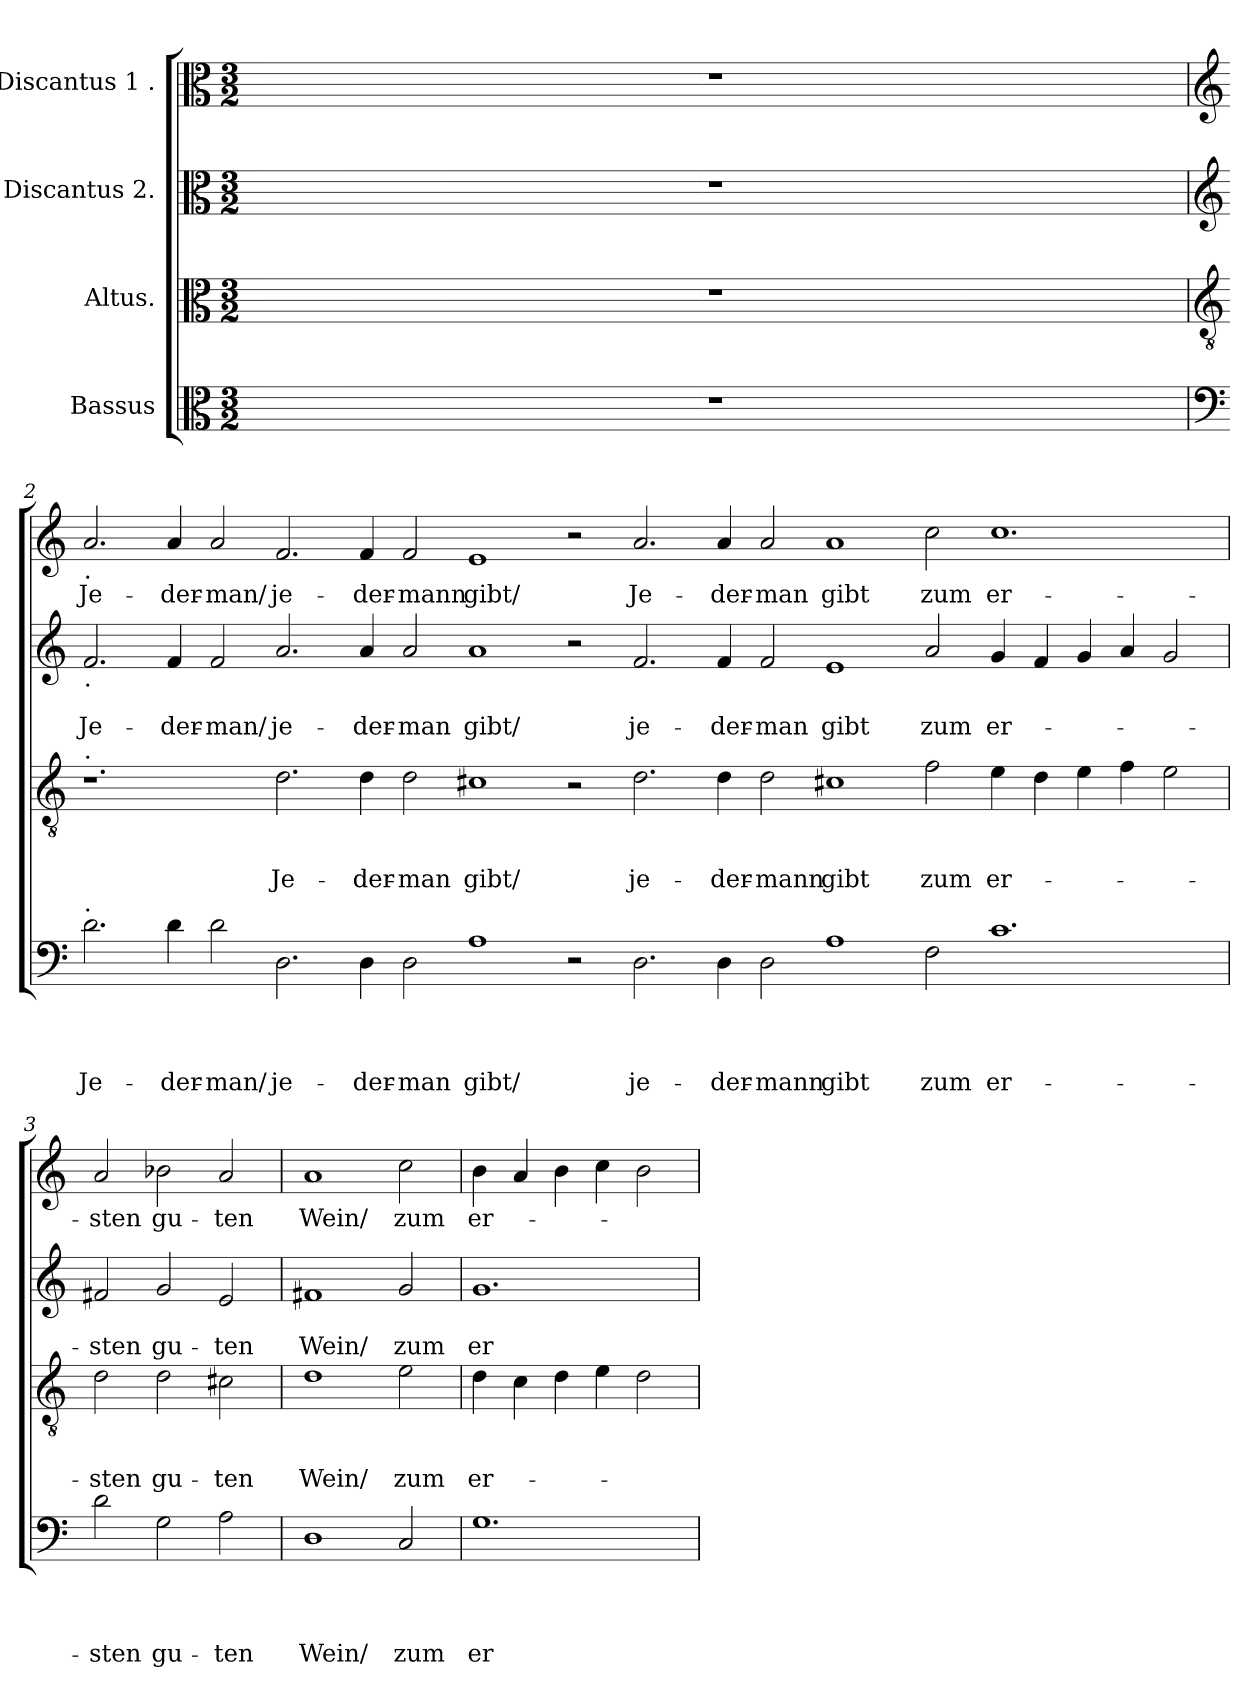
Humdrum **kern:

**kern	**text	**text	**text	**text	**kern	**text	**text	**text	**kern	**text	**text	**kern	**text
*part4	*part4	*part4	*part4	*part4	*part3	*part3	*part3	*part3	*part2	*part2	*part2	*part1	*part1
*staff4	*staff4	*staff4	*staff4	*staff4	*staff3	*staff3	*staff3	*staff3	*staff2	*staff2	*staff2	*staff1	*staff1
*I"Bassus	*	*	*	*	*I"Altus.	*	*	*	*I"Discantus 2.	*	*	*I"Discantus 1 .	*
*clefC3	*	*	*	*	*clefC3	*	*	*	*clefC3	*	*	*clefC3	*
*k[]	*	*	*	*	*k[]	*	*	*	*k[]	*	*	*k[]	*
*C:	*	*	*	*	*C:	*	*	*	*C:	*	*	*C:	*
*M3/2	*	*	*	*	*M3/2	*	*	*	*M3/2	*	*	*M3/2	*
=1	=1	=1	=1	=1	=1	=1	=1	=1	=1	=1	=1	=1	=1
1.r	.	.	.	.	1.r	.	.	.	1.r	.	.	1.r	.
=2	=2	=2	=2	=2	=2	=2	=2	=2	=2	=2	=2	=2	=2
*clefF4	*	*	*	*	*clefGv2	*	*	*	*clefG2	*	*	*clefG2	*
!	!	!	!	!	!	!	!	!	!	!	!	!LO:TX:b:t=.	!
!	!	!	!	!	!	!	!	!	!LO:TX:b:t=.	!	!	!	!
!	!	!	!	!	!LO:TX:a:t=.	!	!	!	!	!	!	!	!
!LO:TX:a:t=.	!	!	!	!	!	!	!	!	!	!	!	!	!
!	!	!	!	!LO:LY:b	!	!	!	!	!	!	!LO:LY:b	!	!LO:LY:b
2.d\	.	.	.	Je-	1.r	.	.	.	2.f/	.	Je-	2.a/	Je-
!	!	!	!	!LO:LY:b	!	!	!	!	!	!	!LO:LY:b	!	!LO:LY:b
4d\	.	.	.	-der-	.	.	.	.	4f/	.	-der-	4a/	-der-
!	!	!	!	!LO:LY:b	!	!	!	!	!	!	!LO:LY:b	!	!LO:LY:b
2d\	.	.	.	-man/	.	.	.	.	2f/	.	-man/	2a/	-man/
!	!	!	!	!LO:LY:b	!	!	!	!LO:LY:b	!	!	!LO:LY:b	!	!LO:LY:b
2.D\	.	.	.	je-	2.d\	.	.	Je-	2.a/	.	je-	2.f/	je-
!	!	!	!	!LO:LY:b	!	!	!	!LO:LY:b	!	!	!LO:LY:b	!	!LO:LY:b
4D\	.	.	.	-der-	4d\	.	.	-der-	4a/	.	-der-	4f/	-der-
!	!	!	!	!LO:LY:b	!	!	!	!LO:LY:b	!	!	!LO:LY:b	!	!LO:LY:b
2D\	.	.	.	-man	2d\	.	.	-man	2a/	.	-man	2f/	-mann
!	!	!	!	!LO:LY:b	!	!	!	!LO:LY:b	!	!	!LO:LY:b	!	!LO:LY:b
1A	.	.	.	gibt/	1c#X	.	.	gibt/	1a	.	gibt/	1e	gibt/
2r	.	.	.	.	2r	.	.	.	2r	.	.	2r	.
!	!	!	!	!LO:LY:b	!	!	!	!LO:LY:b	!	!	!LO:LY:b	!	!LO:LY:b
2.D\	.	.	.	je-	2.d\	.	.	je-	2.f/	.	je-	2.a/	Je-
!	!	!	!	!LO:LY:b	!	!	!	!LO:LY:b	!	!	!LO:LY:b	!	!LO:LY:b
4D\	.	.	.	-der-	4d\	.	.	-der-	4f/	.	-der-	4a/	-der-
!	!	!	!	!LO:LY:b	!	!	!	!LO:LY:b	!	!	!LO:LY:b	!	!LO:LY:b
2D\	.	.	.	-mann	2d\	.	.	-mann	2f/	.	-man	2a/	-man
!	!	!	!	!LO:LY:b	!	!	!	!LO:LY:b	!	!	!LO:LY:b	!	!LO:LY:b
1A	.	.	.	gibt	1c#X	.	.	gibt	1e	.	gibt	1a	gibt
!	!	!	!	!LO:LY:b	!	!	!	!LO:LY:b	!	!	!LO:LY:b	!	!LO:LY:b
2F\	.	.	.	zum	2f\	.	.	zum	2a/	.	zum	2cc\	zum
!	!	!	!	!LO:LY:b	!	!	!	!LO:LY:b	!	!	!LO:LY:b	!	!LO:LY:b
1.c	.	.	.	er-	4e\	.	.	er-	4g/	.	er-	1.cc	er-
.	.	.	.	.	4d\	.	.	.	4f/	.	.	.	.
.	.	.	.	.	4e\	.	.	.	4g/	.	.	.	.
.	.	.	.	.	4f\	.	.	.	4a/	.	.	.	.
.	.	.	.	.	2e\	.	.	.	2g/	.	.	.	.
!!LO:LB:g=z
=3	=3	=3	=3	=3	=3	=3	=3	=3	=3	=3	=3	=3	=3
!	!	!	!	!LO:LY:b	!	!	!	!LO:LY:b	!	!	!LO:LY:b	!	!LO:LY:b
2d\	.	.	.	-sten	2d\	.	.	-sten	2f#X/	.	-sten	2a/	-sten
!	!	!	!	!LO:LY:b	!	!	!	!LO:LY:b	!	!	!LO:LY:b	!	!LO:LY:b
2G\	.	.	.	gu-	2d\	.	.	gu-	2g/	.	gu-	2b-X\	gu-
!	!	!	!	!LO:LY:b	!	!	!	!LO:LY:b	!	!	!LO:LY:b	!	!LO:LY:b
2A\	.	.	.	-ten	2c#X\	.	.	-ten	2e/	.	-ten	2a/	-ten
=4	=4	=4	=4	=4	=4	=4	=4	=4	=4	=4	=4	=4	=4
!	!	!	!	!LO:LY:b	!	!	!	!LO:LY:b	!	!	!LO:LY:b	!	!LO:LY:b
1D	.	.	.	Wein/	1d	.	.	Wein/	1f#X	.	Wein/	1a	Wein/
!	!	!	!	!LO:LY:b	!	!	!	!LO:LY:b	!	!	!LO:LY:b	!	!LO:LY:b
2C/	.	.	.	zum	2e\	.	.	zum	2g/	.	zum	2cc\	zum
=5	=5	=5	=5	=5	=5	=5	=5	=5	=5	=5	=5	=5	=5
!	!	!	!	!LO:LY:b	!	!	!	!LO:LY:b	!	!	!LO:LY:b	!	!LO:LY:b
1.G	.	.	.	er-	4d\	.	.	er-	1.g	.	er-	4b\	er-
.	.	.	.	.	4c\	.	.	.	.	.	.	4a/	.
.	.	.	.	.	4d\	.	.	.	.	.	.	4b\	.
.	.	.	.	.	4e\	.	.	.	.	.	.	4cc\	.
.	.	.	.	.	2d\	.	.	.	.	.	.	2b\	.
=	=	=	=	=	=	=	=	=	=	=	=	=	=
*-	*-	*-	*-	*-	*-	*-	*-	*-	*-	*-	*-	*-	*-
